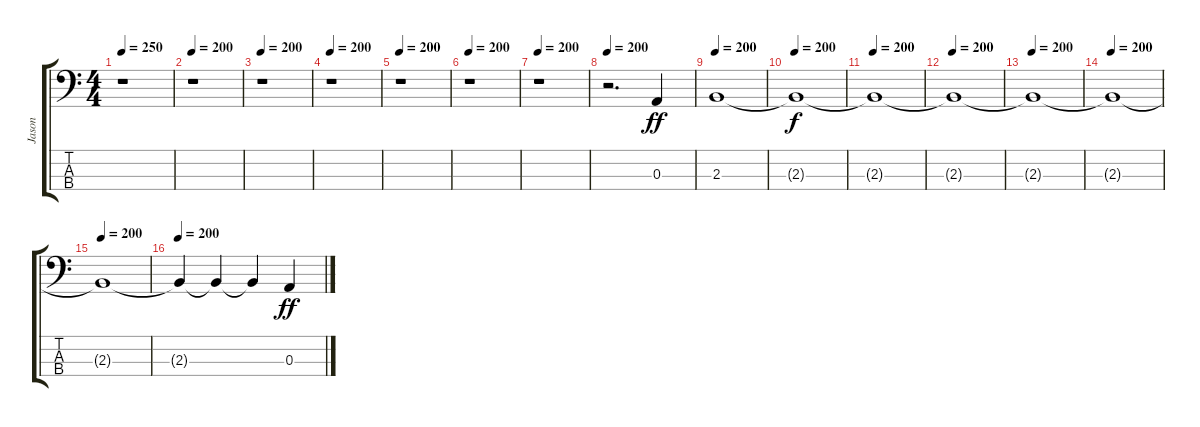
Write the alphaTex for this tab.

\track ("Jason" "Jason") {instrument electricbasspick}
\staff {score tabs}
\tuning (G2 D2 A1 E1) {hide}
\ts (4 4)
\tempo 250
\tempo 200
\tempo 250
\clef f4
\ks c
r.1{dy ff instrument electricbasspick} |
\tempo 200
r.1 |
\tempo 200
r.1 |
\tempo 200
r.1 |
\tempo 200
r.1 |
\tempo 200
r.1 |
\tempo 200
r.1 |
\tempo 200
r.2{d} 0.3.4{volume 13} |
\tempo 200
2.3.1 |
\tempo 200
2.3{t}.1{dy f} |
\tempo 200
2.3{t}.1 |
\tempo 200
2.3{t}.1 |
\tempo 200
2.3{t}.1 |
\tempo 200
2.3{t}.1 |
\tempo 200
2.3{t}.1 |
\tempo 200
2.3{t}.4 2.3{t}.4 2.3{t}.4 0.3.4{dy ff volume 13}
